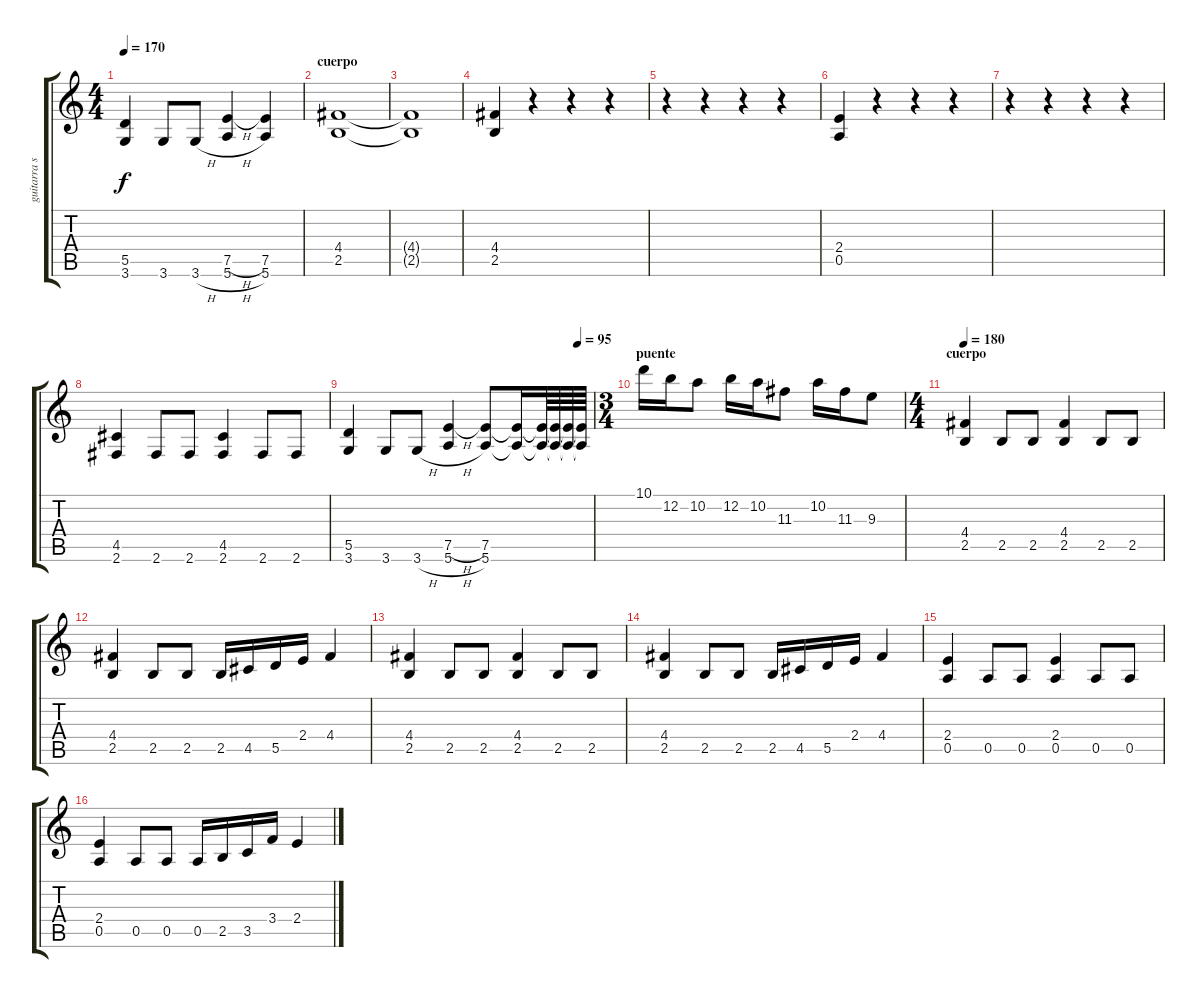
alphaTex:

\track ("guitarra solista" "guitarra s") {instrument overdrivenguitar}
\staff {score tabs}
\tuning (E4 B3 G3 D3 A2 E2) {hide}
\ts (4 4)
\tempo 170
\clef g2
\ks c
(5.5 3.6).4{dy f} 3.6.8 3.6{h}.8 (7.5{h} 5.6{h}).4 (7.5 5.6).4 |
\section ("" "cuerpo")
(4.4 2.5).1 |
(4.4{t} 2.5{t}).1 |
(4.4 2.5).4 r.4 r.4 r.4 |
r.4 r.4 r.4 r.4 |
(2.4 0.5).4 r.4 r.4 r.4 |
r.4 r.4 r.4 r.4 |
(4.5 2.6).4 2.6.8 2.6.8 (4.5 2.6).4 2.6.8 2.6.8 |
\tempo (95 0.9375)
(5.5 3.6).4 3.6.8 3.6{h}.8 (7.5{h} 5.6{h}).4 (7.5 5.6).8 (7.5{t} 5.6{t}).16 (7.5{t} 5.6{t}).64 (7.5{t} 5.6{t}).64 (7.5{t} 5.6{t}).64 (7.5{t} 5.6{t}).64 |
\ts (3 4)
\section ("" "puente")
10.1.16 12.2.16 10.2.8 12.2.16 10.2.16 11.3.8 10.2.16 11.3.16 9.3.8 |
\ts (4 4)
\section ("" "cuerpo")
\tempo 180
(4.4 2.5).4 2.5.8 2.5.8 (4.4 2.5).4 2.5.8 2.5.8 |
(4.4 2.5).4 2.5.8 2.5.8 2.5.16 4.5.16 5.5.16 2.4.16 4.4.4 |
(4.4 2.5).4 2.5.8 2.5.8 (4.4 2.5).4 2.5.8 2.5.8 |
(4.4 2.5).4 2.5.8 2.5.8 2.5.16 4.5.16 5.5.16 2.4.16 4.4.4 |
(2.4 0.5).4 0.5.8 0.5.8 (2.4 0.5).4 0.5.8 0.5.8 |
(2.4 0.5).4 0.5.8 0.5.8 0.5.16 2.5.16 3.5.16 3.4.16 2.4.4
